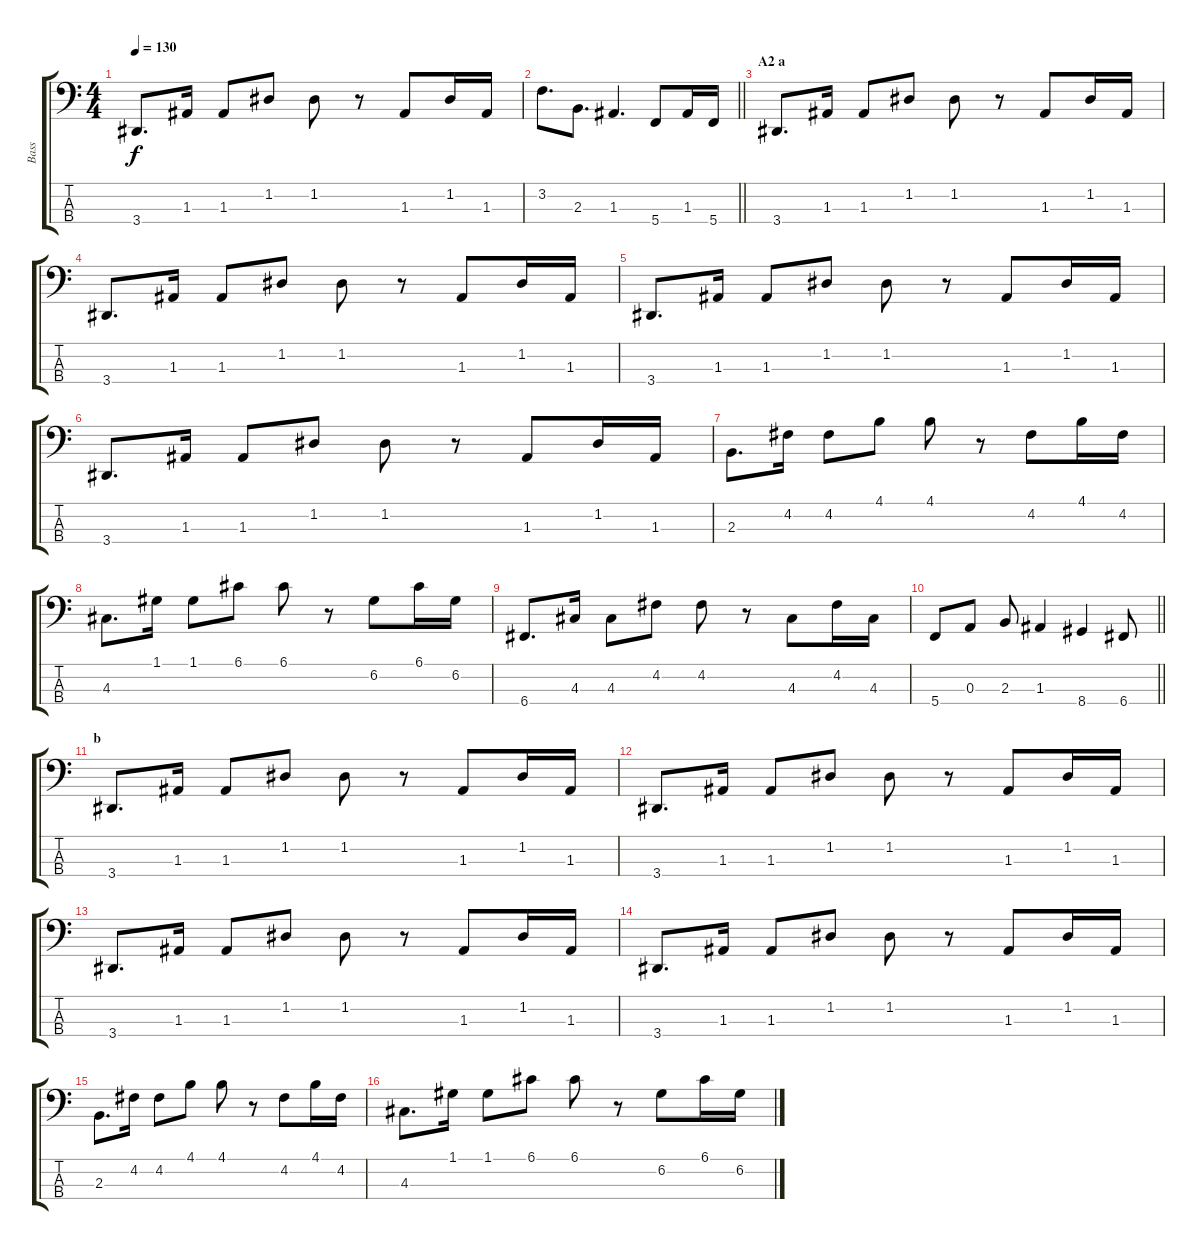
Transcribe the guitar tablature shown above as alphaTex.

\track ("Bass" "Bass") {instrument electricbassfinger}
\staff {score tabs}
\tuning (G2 D2 A1 C1) {hide}
\ts (4 4)
\tempo 130
\clef f4
\ks c
3.4.8{d dy f} 1.3.16 1.3.8 1.2.8 1.2.8 r.8 1.3.8 1.2.16 1.3.16 |
\barLineRight lightlight
3.2.8{d} 2.3.8{d} 1.3.4{d} 5.4.8 1.3.16 5.4.16 |
\section ("" "A2 a")
3.4.8{d} 1.3.16 1.3.8 1.2.8 1.2.8 r.8 1.3.8 1.2.16 1.3.16 |
3.4.8{d} 1.3.16 1.3.8 1.2.8 1.2.8 r.8 1.3.8 1.2.16 1.3.16 |
3.4.8{d} 1.3.16 1.3.8 1.2.8 1.2.8 r.8 1.3.8 1.2.16 1.3.16 |
3.4.8{d} 1.3.16 1.3.8 1.2.8 1.2.8 r.8 1.3.8 1.2.16 1.3.16 |
2.3.8{d} 4.2.16 4.2.8 4.1.8 4.1.8 r.8 4.2.8 4.1.16 4.2.16 |
4.3.8{d} 1.1.16 1.1.8 6.1.8 6.1.8 r.8 6.2.8 6.1.16 6.2.16 |
6.4.8{d} 4.3.16 4.3.8 4.2.8 4.2.8 r.8 4.3.8 4.2.16 4.3.16 |
\barLineRight lightlight
5.4.8 0.3.8 2.3.8 1.3.4 8.4.4 6.4.8 |
\section ("" "b")
3.4.8{d} 1.3.16 1.3.8 1.2.8 1.2.8 r.8 1.3.8 1.2.16 1.3.16 |
3.4.8{d} 1.3.16 1.3.8 1.2.8 1.2.8 r.8 1.3.8 1.2.16 1.3.16 |
3.4.8{d} 1.3.16 1.3.8 1.2.8 1.2.8 r.8 1.3.8 1.2.16 1.3.16 |
3.4.8{d} 1.3.16 1.3.8 1.2.8 1.2.8 r.8 1.3.8 1.2.16 1.3.16 |
2.3.8{d} 4.2.16 4.2.8 4.1.8 4.1.8 r.8 4.2.8 4.1.16 4.2.16 |
4.3.8{d} 1.1.16 1.1.8 6.1.8 6.1.8 r.8 6.2.8 6.1.16 6.2.16
